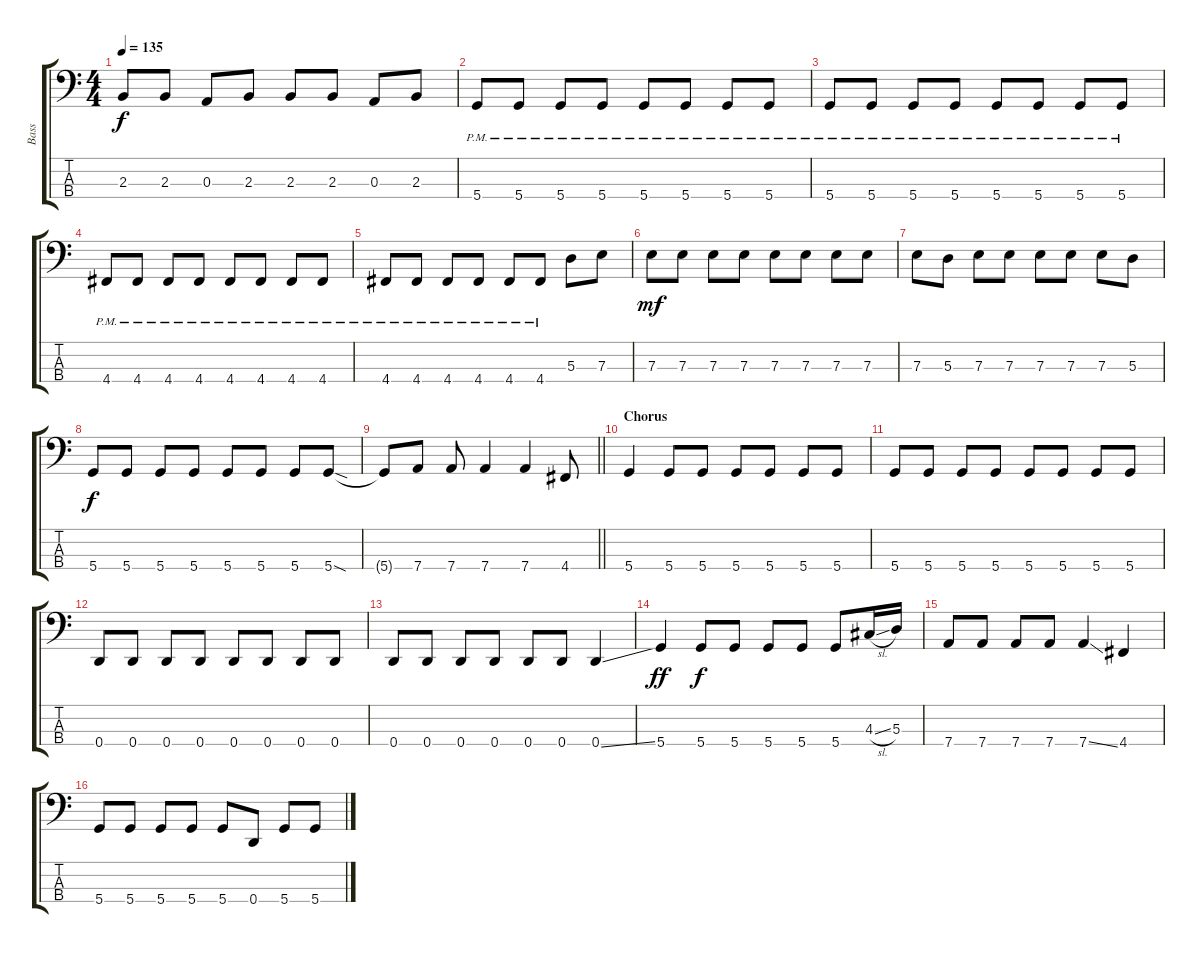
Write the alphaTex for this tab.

\track ("Bass" "Bass") {instrument electricbassfinger}
\staff {score tabs}
\tuning (G2 D2 A1 D1) {hide}
\ts (4 4)
\tempo 135
\clef f4
\ks c
2.3.8{dy f} 2.3.8 0.3.8 2.3.8 2.3.8 2.3.8 0.3.8 2.3.8 |
5.4{pm}.8 5.4{pm}.8 5.4{pm}.8 5.4{pm}.8 5.4{pm}.8 5.4{pm}.8 5.4{pm}.8 5.4{pm}.8 |
5.4{pm}.8 5.4{pm}.8 5.4{pm}.8 5.4{pm}.8 5.4{pm}.8 5.4{pm}.8 5.4{pm}.8 5.4{pm}.8 |
4.4{pm}.8 4.4{pm}.8 4.4{pm}.8 4.4{pm}.8 4.4{pm}.8 4.4{pm}.8 4.4{pm}.8 4.4{pm}.8 |
4.4{pm}.8 4.4{pm}.8 4.4{pm}.8 4.4{pm}.8 4.4{pm}.8 4.4{pm}.8 5.3.8 7.3.8 |
7.3.8{dy mf} 7.3.8 7.3.8 7.3.8 7.3.8 7.3.8 7.3.8 7.3.8 |
7.3.8 5.3.8 7.3.8 7.3.8 7.3.8 7.3.8 7.3.8 5.3.8 |
5.4.8{dy f} 5.4.8 5.4.8 5.4.8 5.4.8 5.4.8 5.4.8 5.4{sod}.8 |
\barLineRight lightlight
5.4{t}.8 7.4.8 7.4.8 7.4.4 7.4.4 4.4.8 |
\section ("" "Chorus")
5.4.4 5.4.8 5.4.8 5.4.8 5.4.8 5.4.8 5.4.8 |
5.4.8 5.4.8 5.4.8 5.4.8 5.4.8 5.4.8 5.4.8 5.4.8 |
0.4.8 0.4.8 0.4.8 0.4.8 0.4.8 0.4.8 0.4.8 0.4.8 |
0.4.8 0.4.8 0.4.8 0.4.8 0.4.8 0.4.8 0.4{ss}.4 |
5.4.4{dy ff} 5.4.8{dy f} 5.4.8 5.4.8 5.4.8 5.4.8 4.3{sl}.16 5.3.16 |
7.4.8 7.4.8 7.4.8 7.4.8 7.4{ss}.4 4.4.4 |
5.4.8 5.4.8 5.4.8 5.4.8 5.4.8 0.4.8 5.4.8 5.4.8
